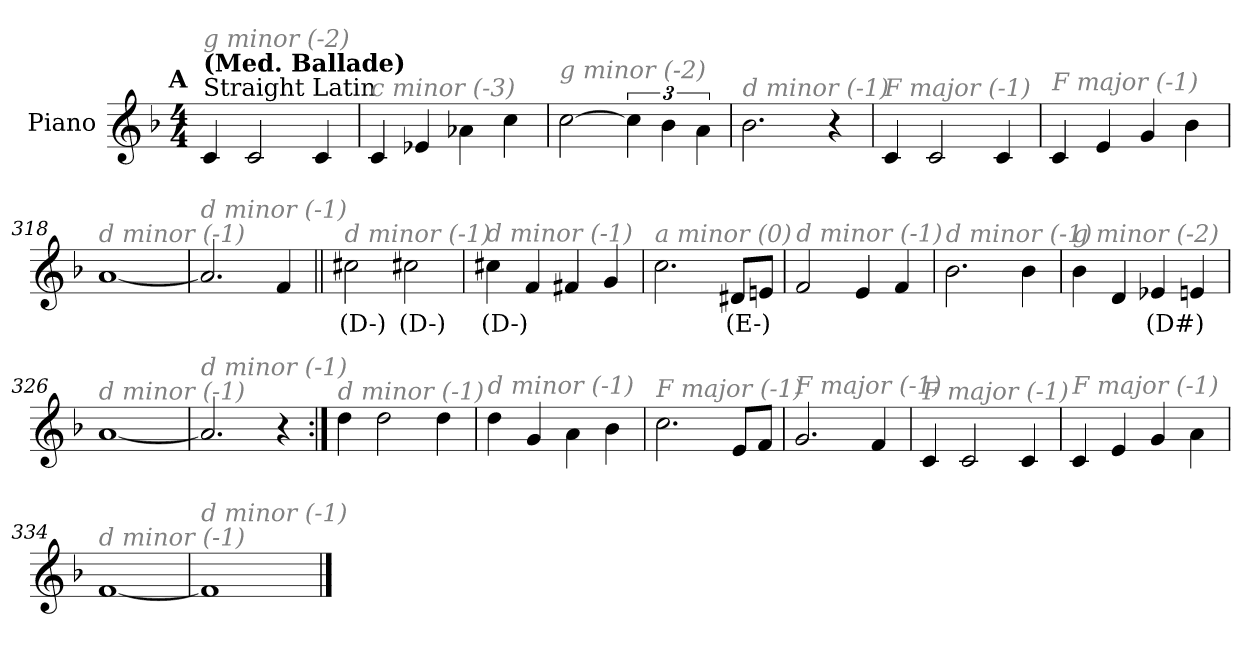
**kern	**text
*part1	*part1
*staff1	*staff1
*I"Piano	*
*I'Pno.	*
*clefG2	*
*k[b-]	*
*M4/4	*
!!LO:REH:place=s1:a:enc=none:fs=14:t=A
=1	=1
!LO:TX:a:t=Straight Latin	!
!LO:TX:a:B:t=(Med. Ballade)	!
!LO:TX:i:color=#808080:t=g minor (-2)	!
4c/	.
2c/	.
4c/	.
=313	=313
!LO:TX:i:color=#808080:t=c minor (-3)	!
4c/	.
4e-X/	.
4a-X\	.
4cc\	.
=314	=314
!LO:TX:i:color=#808080:t=g minor (-2)	!
[2cc\	.
6cc\]	.
6b-\	.
6a\	.
=315	=315
!LO:TX:i:color=#808080:t=d minor (-1)	!
2.b-\	.
4r	.
!!LO:LB:g=z
=316	=316
!LO:TX:i:color=#808080:t=F major (-1)	!
4c/	.
2c/	.
4c/	.
=317	=317
!LO:TX:i:color=#808080:t=F major (-1)	!
4c/	.
4e/	.
4g/	.
4b-\	.
=318	=318
!LO:TX:i:color=#808080:t=d minor (-1)	!
[1a	.
=319	=319
!LO:TX:i:color=#808080:t=d minor (-1)	!
2.a/]	.
4f/	.
!!LO:LB:g=z
=320||	=320||
!LO:TX:i:color=#808080:t=d minor (-1)	!
2cc#Xi\	(D-)
2cc#Xi\	(D-)
=321	=321
!LO:TX:i:color=#808080:t=d minor (-1)	!
4cc#Xi\	(D-)
4f/	.
4f#X/	.
4g/	.
=322	=322
!LO:TX:i:color=#808080:t=a minor (0)	!
2.cc\	.
8d#Xi/L	(E-)
8en/J	.
=323	=323
!LO:TX:i:color=#808080:t=d minor (-1)	!
2f/	.
4e/	.
4f/	.
!!LO:LB:g=z
=324	=324
!LO:TX:i:color=#808080:t=d minor (-1)	!
2.b-\	.
4b-\	.
=325	=325
!LO:TX:i:color=#808080:t=g minor (-2)	!
4b-\	.
4d/	.
4e-Xi/	(D#)
4e/	.
=326	=326
!LO:TX:i:color=#808080:t=d minor (-1)	!
[1a	.
=327	=327
!LO:TX:i:color=#808080:t=d minor (-1)	!
2.a/]	.
4r	.
!!LO:LB:g=z
=328:|!	=328:|!
!LO:TX:i:color=#808080:t=d minor (-1)	!
4dd\	.
2dd\	.
4dd\	.
=329	=329
!LO:TX:i:color=#808080:t=d minor (-1)	!
4dd\	.
4g/	.
4a\	.
4b-\	.
=330	=330
!LO:TX:i:color=#808080:t=F major (-1)	!
2.cc\	.
8e/L	.
8f/J	.
=331	=331
!LO:TX:i:color=#808080:t=F major (-1)	!
2.g/	.
4f/	.
!!LO:LB:g=z
=332	=332
!LO:TX:i:color=#808080:t=F major (-1)	!
4c/	.
2c/	.
4c/	.
=333	=333
!LO:TX:i:color=#808080:t=F major (-1)	!
4c/	.
4e/	.
4g/	.
4a\	.
=334	=334
!LO:TX:i:color=#808080:t=d minor (-1)	!
[1f	.
=335	=335
!LO:TX:i:color=#808080:t=d minor (-1)	!
1f]	.
==	==
*-	*-
